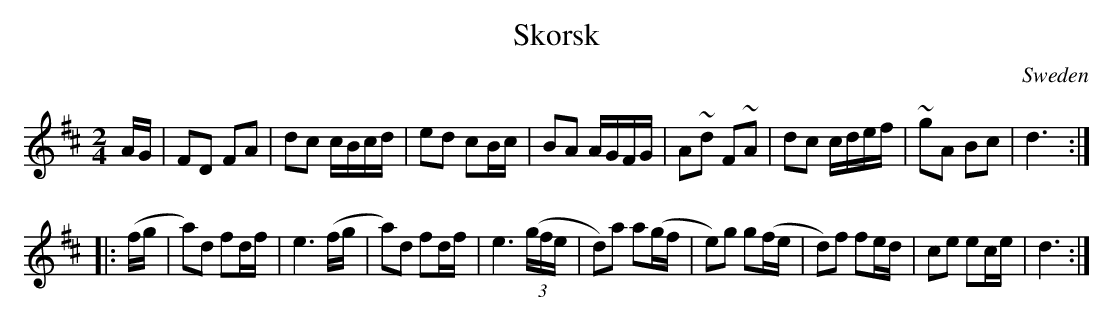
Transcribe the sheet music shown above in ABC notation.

X:1
T:Skorsk
M:2/4
O:Sweden
K:D major
AG|\
F2D2 F2A2 | d2c2 cBcd | e2d2 c2Bc | B2A2 AGFG |\
A2~d2 F2~A2 | d2c2 cdef | ~g2A2 B2c2 | d6 ::
(fg|\
a2)d2 f2df | e6 (fg | a2)d2 f2df | e6 ((3gfe | \
d2)a2 a2(gf | e2)g2 g2(fe | d2)f2 f2ed | c2e2 e2ce | d6:|
